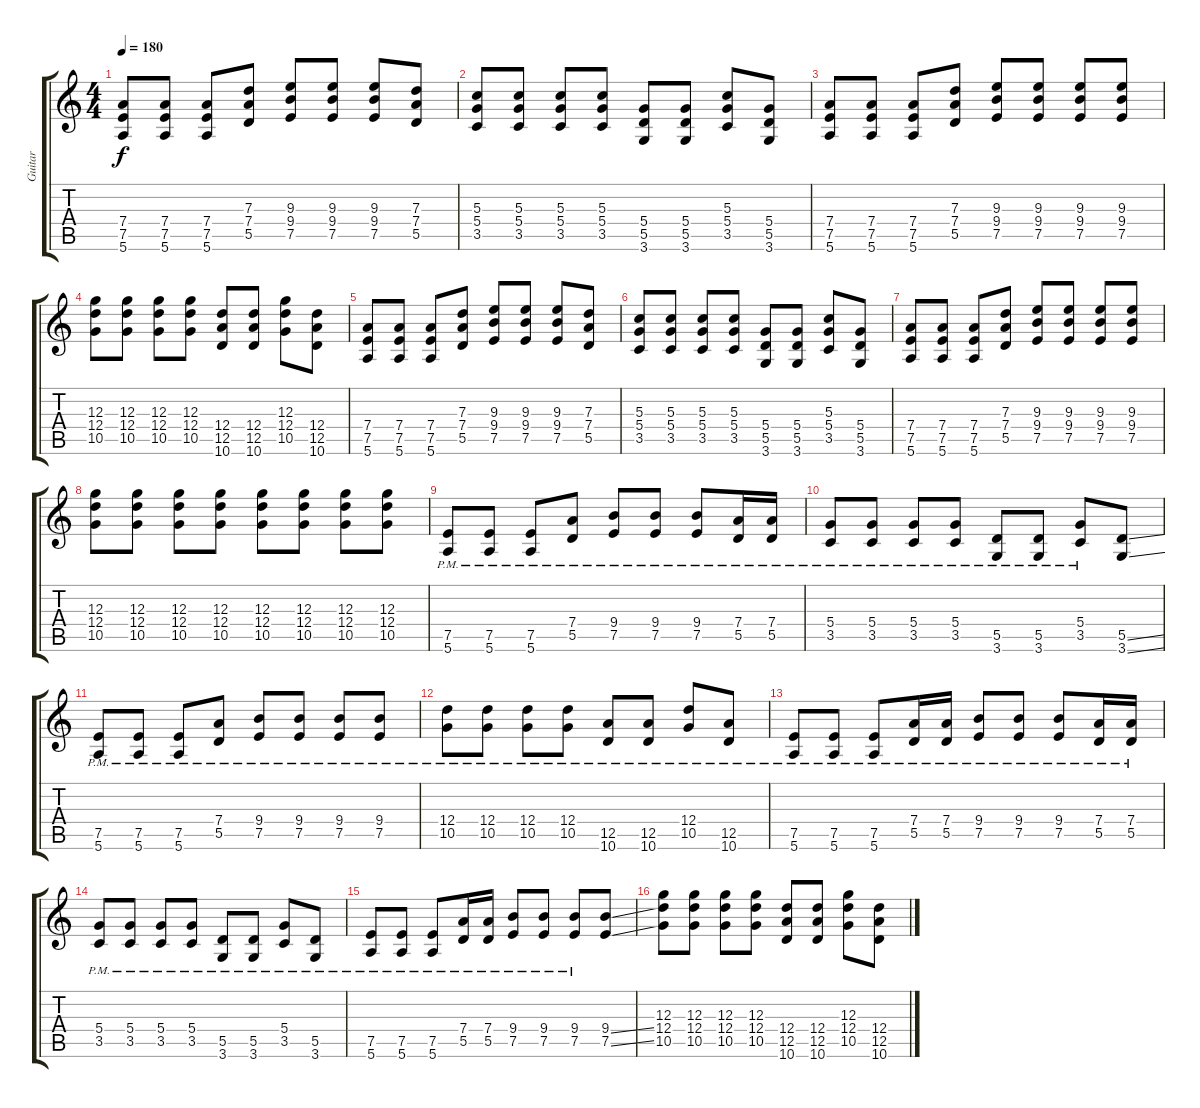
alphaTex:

\track ("Guitar" "Guitar") {instrument distortionguitar}
\staff {score tabs}
\tuning (E4 B3 G3 D3 A2 E2) {hide}
\ts (4 4)
\tempo 180
\clef g2
\ks c
(7.4 7.5 5.6).8{dy f} (7.4 7.5 5.6).8 (7.4 7.5 5.6).8 (7.3 7.4 5.5).8 (9.3 9.4 7.5).8 (9.3 9.4 7.5).8 (9.3 9.4 7.5).8 (7.3 7.4 5.5).8 |
(5.3 5.4 3.5).8 (5.3 5.4 3.5).8 (5.3 5.4 3.5).8 (5.3 5.4 3.5).8 (5.4 5.5 3.6).8 (5.4 5.5 3.6).8 (5.3 5.4 3.5).8 (5.4 5.5 3.6).8 |
(7.4 7.5 5.6).8 (7.4 7.5 5.6).8 (7.4 7.5 5.6).8 (7.3 7.4 5.5).8 (9.3 9.4 7.5).8 (9.3 9.4 7.5).8 (9.3 9.4 7.5).8 (9.3 9.4 7.5).8 |
(12.3 12.4 10.5).8 (12.3 12.4 10.5).8 (12.3 12.4 10.5).8 (12.3 12.4 10.5).8 (12.4 12.5 10.6).8 (12.4 12.5 10.6).8 (12.3 12.4 10.5).8 (12.4 12.5 10.6).8 |
(7.4 7.5 5.6).8 (7.4 7.5 5.6).8 (7.4 7.5 5.6).8 (7.3 7.4 5.5).8 (9.3 9.4 7.5).8 (9.3 9.4 7.5).8 (9.3 9.4 7.5).8 (7.3 7.4 5.5).8 |
(5.3 5.4 3.5).8 (5.3 5.4 3.5).8 (5.3 5.4 3.5).8 (5.3 5.4 3.5).8 (5.4 5.5 3.6).8 (5.4 5.5 3.6).8 (5.3 5.4 3.5).8 (5.4 5.5 3.6).8 |
(7.4 7.5 5.6).8 (7.4 7.5 5.6).8 (7.4 7.5 5.6).8 (7.3 7.4 5.5).8 (9.3 9.4 7.5).8 (9.3 9.4 7.5).8 (9.3 9.4 7.5).8 (9.3 9.4 7.5).8 |
(12.3 12.4 10.5).8 (12.3 12.4 10.5).8 (12.3 12.4 10.5).8 (12.3 12.4 10.5).8 (12.3 12.4 10.5).8 (12.3 12.4 10.5).8 (12.3 12.4 10.5).8 (12.3 12.4 10.5).8 |
(7.5{pm} 5.6{pm}).8 (7.5{pm} 5.6{pm}).8 (7.5{pm} 5.6{pm}).8 (7.4{pm} 5.5{pm}).8 (9.4{pm} 7.5{pm}).8 (9.4{pm} 7.5{pm}).8 (9.4{pm} 7.5{pm}).8 (7.4{pm} 5.5{pm}).16 (7.4{pm} 5.5{pm}).16 |
(5.4{pm} 3.5{pm}).8 (5.4{pm} 3.5{pm}).8 (5.4{pm} 3.5{pm}).8 (5.4{pm} 3.5{pm}).8 (5.5{pm} 3.6{pm}).8 (5.5{pm} 3.6{pm}).8 (5.4{pm} 3.5{pm}).8 (5.5{ss} 3.6{ss}).8 |
(7.5{pm} 5.6{pm}).8 (7.5{pm} 5.6{pm}).8 (7.5{pm} 5.6{pm}).8 (7.4{pm} 5.5{pm}).8 (9.4{pm} 7.5{pm}).8 (9.4{pm} 7.5{pm}).8 (9.4{pm} 7.5{pm}).8 (9.4{pm} 7.5{pm}).8 |
(12.4{pm} 10.5{pm}).8 (12.4{pm} 10.5{pm}).8 (12.4{pm} 10.5{pm}).8 (12.4{pm} 10.5{pm}).8 (12.5{pm} 10.6{pm}).8 (12.5{pm} 10.6{pm}).8 (12.4{pm} 10.5{pm}).8 (12.5{pm} 10.6{pm}).8 |
(7.5{pm} 5.6{pm}).8 (7.5{pm} 5.6{pm}).8 (7.5{pm} 5.6{pm}).8 (7.4{pm} 5.5{pm}).16 (7.4{pm} 5.5{pm}).16 (9.4{pm} 7.5{pm}).8 (9.4{pm} 7.5{pm}).8 (9.4{pm} 7.5{pm}).8 (7.4{pm} 5.5{pm}).16 (7.4{pm} 5.5{pm}).16 |
(5.4{pm} 3.5{pm}).8 (5.4{pm} 3.5{pm}).8 (5.4{pm} 3.5{pm}).8 (5.4{pm} 3.5{pm}).8 (5.5{pm} 3.6{pm}).8 (5.5{pm} 3.6{pm}).8 (5.4{pm} 3.5{pm}).8 (5.5{pm} 3.6{pm}).8 |
(7.5{pm} 5.6{pm}).8 (7.5{pm} 5.6{pm}).8 (7.5{pm} 5.6{pm}).8 (7.4{pm} 5.5{pm}).16 (7.4{pm} 5.5{pm}).16 (9.4{pm} 7.5{pm}).8 (9.4{pm} 7.5{pm}).8 (9.4{pm} 7.5{pm}).8 (9.4{ss} 7.5{ss}).8 |
(12.3 12.4 10.5).8 (12.3 12.4 10.5).8 (12.3 12.4 10.5).8 (12.3 12.4 10.5).8 (12.4 12.5 10.6).8 (12.4 12.5 10.6).8 (12.3 12.4 10.5).8 (12.4 12.5 10.6).8
